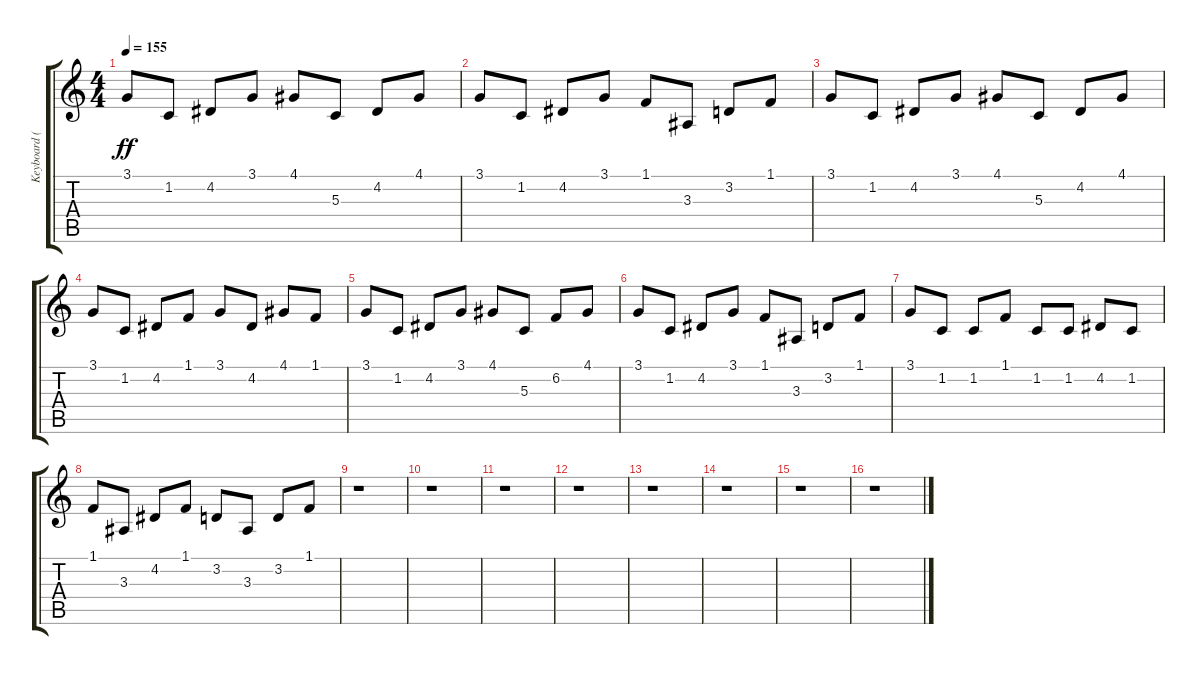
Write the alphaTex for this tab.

\track ("Keyboard (Tuomas)" "Keyboard (") {instrument fx5brightness}
\staff {score tabs}
\tuning (E4 B3 G3 D3 A2 E2) {hide}
\ts (4 4)
\tempo 155
\clef g2
\ks c
3.1.8{dy ff} 1.2.8 4.2.8 3.1.8 4.1.8 5.3.8 4.2.8 4.1.8 |
3.1.8 1.2.8 4.2.8 3.1.8 1.1.8 3.3.8 3.2.8 1.1.8 |
3.1.8 1.2.8 4.2.8 3.1.8 4.1.8 5.3.8 4.2.8 4.1.8 |
3.1.8 1.2.8 4.2.8 1.1.8 3.1.8 4.2.8 4.1.8 1.1.8 |
3.1.8 1.2.8 4.2.8 3.1.8 4.1.8 5.3.8 6.2.8 4.1.8 |
3.1.8 1.2.8 4.2.8 3.1.8 1.1.8 3.3.8 3.2.8 1.1.8 |
3.1.8 1.2.8 1.2.8 1.1.8 1.2.8 1.2.8 4.2.8 1.2.8 |
1.1.8 3.3.8 4.2.8 1.1.8 3.2.8 3.3.8 3.2.8 1.1.8 |
r.1 |
r.1 |
r.1 |
r.1 |
r.1 |
r.1 |
r.1 |
r.1
